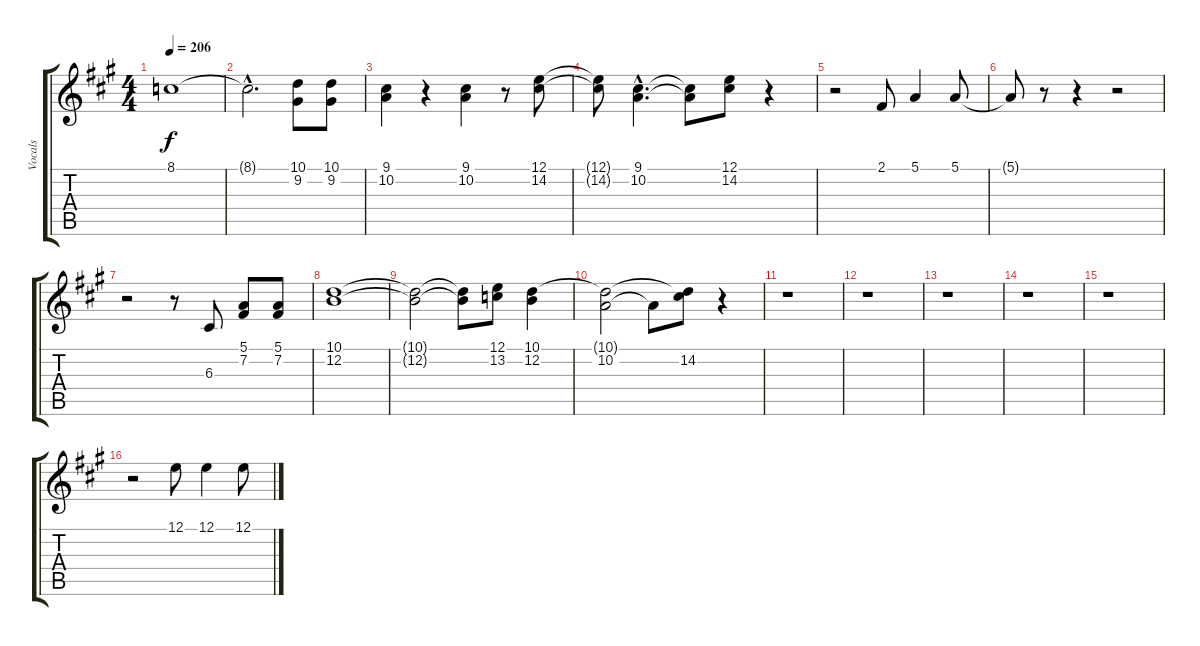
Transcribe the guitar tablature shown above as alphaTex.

\track ("Vocals" "Vocals") {instrument lead6voice}
\staff {score tabs}
\tuning (E4 B3 G3 D3 A2 E2) {hide}
\ts (4 4)
\tempo 206
\clef g2
\ks a
8.1{t}.1{dy f} |
8.1{hac t}.2{d} (10.1 9.2).8 (10.1 9.2).8 |
(9.1 10.2).4 r.4 (9.1 10.2).4 r.8 (12.1 14.2).8 |
(12.1{t} 14.2{t}).8 (9.1{hac} 10.2{hac}).4{d} (9.1{t} 10.2{t}).8 (12.1 14.2).8 r.4 |
r.2 2.1.8 5.1.4 5.1.8 |
5.1{t}.8 r.8 r.4 r.2 |
r.2 r.8 6.3.8 (5.1 7.2).8 (5.1 7.2).8 |
(10.1 12.2).1 |
(10.1{t} 12.2{t}).2 (10.1{t} 12.2{t}).8 (12.1 13.2).8 (10.1 12.2).4 |
(10.1{t} 10.2).2 10.2{t}.8 (10.1{t} 14.2).8 r.4 |
r.1 |
r.1 |
r.1 |
r.1 |
r.1 |
r.2 12.1.8 12.1.4 12.1.8
